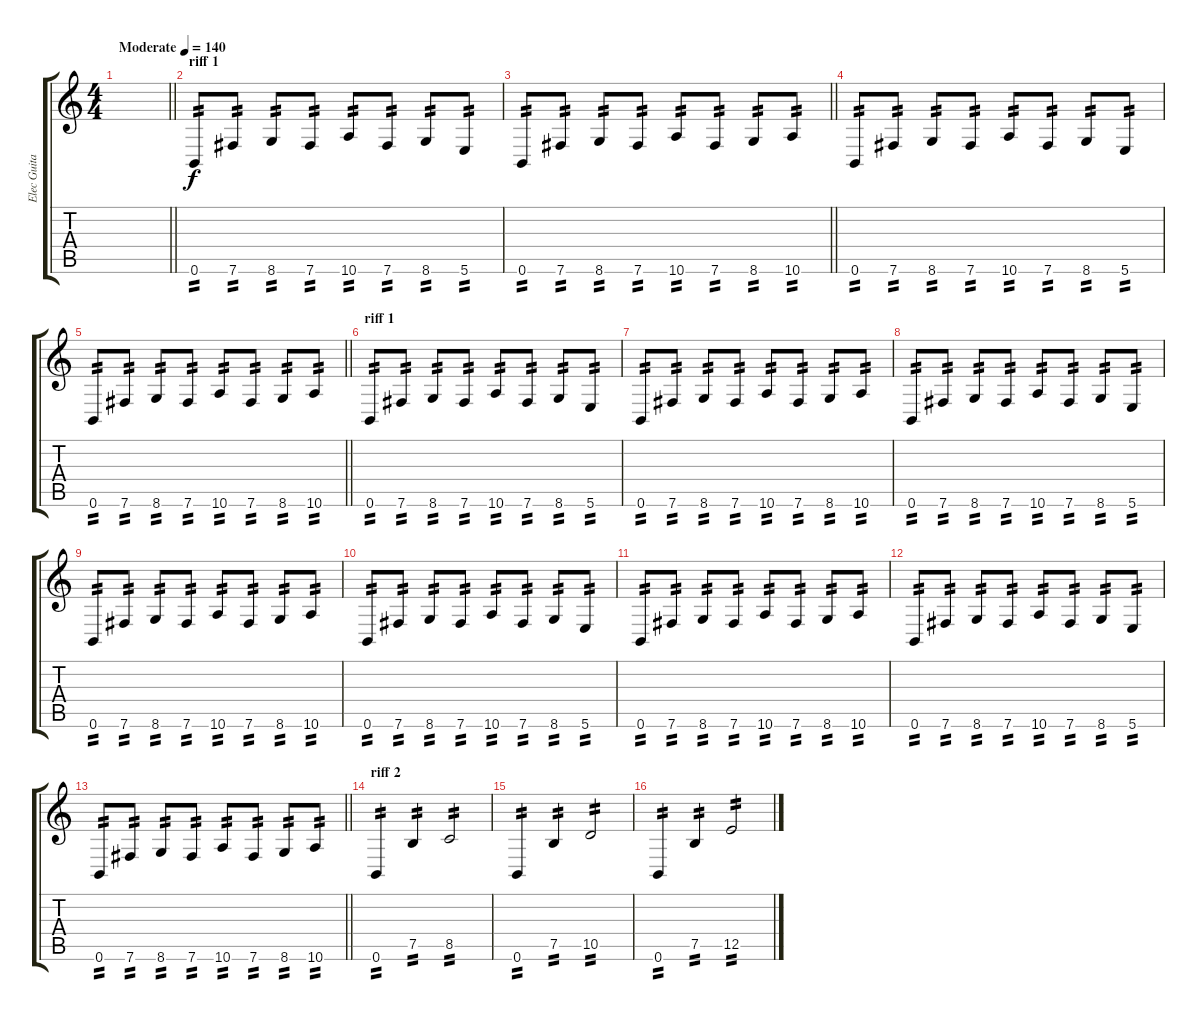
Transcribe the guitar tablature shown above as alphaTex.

\track ("Elec Guitar 1" "Elec Guita") {instrument distortionguitar}
\staff {score tabs}
\tuning (B3 Gb3 D3 A2 E2 B1) {hide}
\ts (4 4)
\tempo (140 "Moderate")
\clef g2
\barLineRight lightlight
\ks c
|
\section ("" "riff 1")
0.6.8{tp 2} 7.6.8{tp 2} 8.6.8{tp 2} 7.6.8{tp 2} 10.6.8{tp 2} 7.6.8{tp 2} 8.6.8{tp 2} 5.6.8{tp 2} |
\barLineRight lightlight
0.6.8{tp 2} 7.6.8{tp 2} 8.6.8{tp 2} 7.6.8{tp 2} 10.6.8{tp 2} 7.6.8{tp 2} 8.6.8{tp 2} 10.6.8{tp 2} |
0.6.8{tp 2} 7.6.8{tp 2} 8.6.8{tp 2} 7.6.8{tp 2} 10.6.8{tp 2} 7.6.8{tp 2} 8.6.8{tp 2} 5.6.8{tp 2} |
\barLineRight lightlight
0.6.8{tp 2} 7.6.8{tp 2} 8.6.8{tp 2} 7.6.8{tp 2} 10.6.8{tp 2} 7.6.8{tp 2} 8.6.8{tp 2} 10.6.8{tp 2} |
\section ("" "riff 1")
0.6.8{tp 2} 7.6.8{tp 2} 8.6.8{tp 2} 7.6.8{tp 2} 10.6.8{tp 2} 7.6.8{tp 2} 8.6.8{tp 2} 5.6.8{tp 2} |
0.6.8{tp 2} 7.6.8{tp 2} 8.6.8{tp 2} 7.6.8{tp 2} 10.6.8{tp 2} 7.6.8{tp 2} 8.6.8{tp 2} 10.6.8{tp 2} |
0.6.8{tp 2} 7.6.8{tp 2} 8.6.8{tp 2} 7.6.8{tp 2} 10.6.8{tp 2} 7.6.8{tp 2} 8.6.8{tp 2} 5.6.8{tp 2} |
0.6.8{tp 2} 7.6.8{tp 2} 8.6.8{tp 2} 7.6.8{tp 2} 10.6.8{tp 2} 7.6.8{tp 2} 8.6.8{tp 2} 10.6.8{tp 2} |
0.6.8{tp 2} 7.6.8{tp 2} 8.6.8{tp 2} 7.6.8{tp 2} 10.6.8{tp 2} 7.6.8{tp 2} 8.6.8{tp 2} 5.6.8{tp 2} |
0.6.8{tp 2} 7.6.8{tp 2} 8.6.8{tp 2} 7.6.8{tp 2} 10.6.8{tp 2} 7.6.8{tp 2} 8.6.8{tp 2} 10.6.8{tp 2} |
0.6.8{tp 2} 7.6.8{tp 2} 8.6.8{tp 2} 7.6.8{tp 2} 10.6.8{tp 2} 7.6.8{tp 2} 8.6.8{tp 2} 5.6.8{tp 2} |
\barLineRight lightlight
0.6.8{tp 2} 7.6.8{tp 2} 8.6.8{tp 2} 7.6.8{tp 2} 10.6.8{tp 2} 7.6.8{tp 2} 8.6.8{tp 2} 10.6.8{tp 2} |
\section ("" "riff 2")
0.6.4{tp 2} 7.5.4{tp 2} 8.5.2{tp 2} |
0.6.4{tp 2} 7.5.4{tp 2} 10.5.2{tp 2} |
0.6.4{tp 2} 7.5.4{tp 2} 12.5.2{tp 2}
